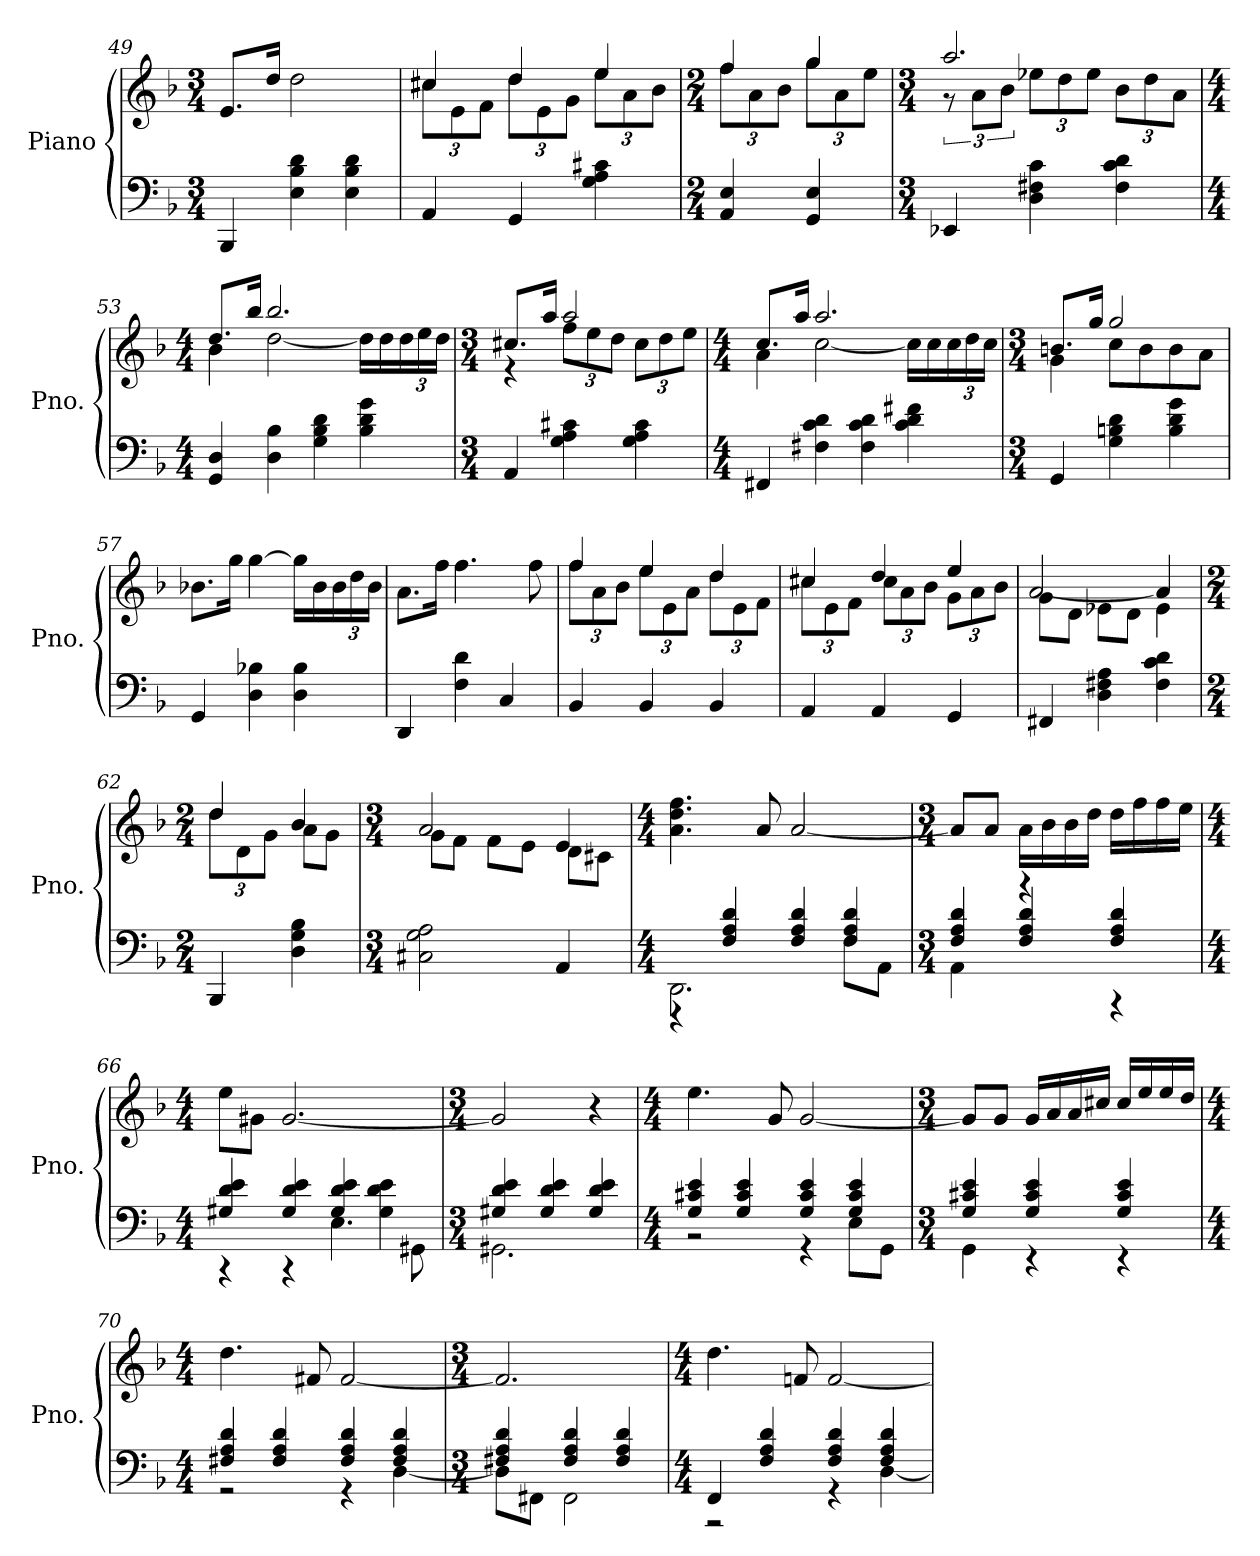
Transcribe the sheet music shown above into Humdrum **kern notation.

**kern	**kern
*part1	*part1
*staff2	*staff1
*I"Piano	*
*I'Pno.	*
*clefF4	*clefG2
*k[b-]	*k[b-]
*M3/4	*M3/4
=49	=49
4BBB-/	8.e/L
.	16dd/Jk
4E\ 4B-\ 4d\	2dd\
4E\ 4B-\ 4d\	.
=50	=50
*	*^
*	*	*Xbrackettup
4AA/	4cc#X/	12cc#\L
.	.	12e\
.	.	12f\J
4GG/	4dd/	12dd\L
.	.	12e\
.	.	12g\J
4G\ 4A\ 4c#X\	4ee/	12ee\L
.	.	12a\
.	.	12b-\J
=51	=51	=51
*M2/4	*M2/4	*
4AA/ 4E/	4ff/	12ff\L
.	.	12a\
.	.	12b-\J
4GG/ 4E/	4gg/	12gg\L
.	.	12a\
.	.	12ee\J
!!LO:LB:g=z	!!
=52	=52	=52
*M3/4	*M3/4	*
*	*	*brackettup
4EE-X/	2.aa/	12r
.	.	12a\L
.	.	12b-\J
*	*	*Xbrackettup
4D\ 4F#X\ 4c\	.	12ee-X\L
.	.	12dd\
.	.	12ee-\J
4F#\ 4c\ 4d\	.	12b-\L
.	.	12dd\
.	.	12a\J
=53	=53	=53
*M4/4	*M4/4	*
4GG/ 4D/	8.dd/L	4b-\
.	16bb-/Jk	.
4D\ 4B-\	2.bb-/	[2dd\
4G\ 4B-\ 4d\	.	.
4B-\ 4d\ 4g\	.	16dd\LL]
.	.	16dd\
.	.	24dd\
.	.	24ee\
.	.	24dd\JJ
=54	=54	=54
*M3/4	*M3/4	*
4AA/	8.cc#X/L	4r
.	16aa/Jk	.
4G\ 4A\ 4c#X\	2aa/	12ff\L
.	.	12ee\
.	.	12dd\J
4G\ 4A\ 4c#\	.	12cc#\L
.	.	12dd\
.	.	12ee\J
!!LO:PB:g=z	!!
=55	=55	=55
*M4/4	*M4/4	*
4FF#X/	8.cc/L	4a\
.	16aa/Jk	.
4F#X\ 4c\ 4d\	2.aa/	[2cc\
4F#\ 4c\ 4d\	.	.
4c\ 4d\ 4f#X\	.	16cc\LL]
.	.	16cc\
.	.	24cc\
.	.	24dd\
.	.	24cc\JJ
=56	=56	=56
*M3/4	*M3/4	*
4GG/	8.bn/L	4g\
.	16gg/Jk	.
4G\ 4Bn\ 4d\	2gg/	8cc\L
.	.	8b\
4B\ 4d\ 4g\	.	8b\
.	.	8a\J
*	*v	*v
=57	=57
4GG/	8.b-X\L
.	16gg\Jk
4D\ 4B-X\	[4gg\
4D\ 4B-\	16gg\LL]
.	16b-\
.	24b-\
.	24dd\
.	24b-\JJ
=58	=58
4DD/	8.a\L
.	16ff\Jk
4F\ 4d\	4.ff\
4C/	.
.	8ff\
=59	=59
*	*^
4BB-/	4ff/	12ff\L
.	.	12a\
.	.	12b-\J
4BB-/	4ee/	12ee\L
.	.	12e\
.	.	12a\J
4BB-/	4dd/	12dd\L
.	.	12e\
.	.	12f\J
!!LO:LB:g=z	!!
=60	=60	=60
4AA/	4cc#X/	12cc#\L
.	.	12e\
.	.	12f\J
4AA/	4dd/	12cc#\L
.	.	12a\
.	.	12b-\J
4GG/	4ee/	12g\L
.	.	12a\
.	.	12b-\J
=61	=61	=61
4FF#X/	8g\L	[2a/
.	8d\J	.
4D\ 4F#X\ 4A\	8e-X\L	.
.	8d\J	.
4F#\ 4c\ 4d\	4e-\	4a/]
=62	=62	=62
*M2/4	*M2/4	*
4BBB-/	4dd/	12dd\L
.	.	12d\
.	.	12g\J
4D\ 4G\ 4B-\	4b-/	8a\L
.	.	8g\J
=63	=63	=63
*M3/4	*M3/4	*
2C#X\ 2G\ 2A\	2a/	8g\L
.	.	8f\J
.	.	8f\L
.	.	8e\J
4AA/	4e/	8d\L
.	.	8c#X\J
*	*v	*v
!!LO:LB:g=z
=64	=64
*M4/4	*M4/4
*^	*
2.DD\	4r	4.a\ 4.dd\ 4.ff\
.	4F/ 4A/ 4d/	.
.	.	8a/
.	4F/ 4A/ 4d/	[2a/
8F\L	4F/ 4A/ 4d/	.
8AA\J	.	.
=65	=65	=65
*M3/4	*	*M3/4
4AA\	4F/ 4A/ 4d/	8a/L]
.	.	8a/J
4r	4F/ 4A/ 4d/	16a\LL
.	.	16b-\
.	.	16b-\
.	.	16dd\JJ
4rAAA	4F/ 4A/ 4d/	16dd\LL
.	.	16ff\
.	.	16ff\
.	.	16ee\JJ
=66	=66	=66
*M4/4	*	*M4/4
4rCC	4G#X/ 4d/ 4e/	8ee\L
.	.	8g#X\J
4rCC	4G#/ 4d/ 4e/	[2.g#/
4.E\	4G#/ 4d/ 4e/	.
.	4G#\ 4d\ 4e\	.
8GG#X\	.	.
=67	=67	=67
*M3/4	*	*M3/4
2.GG#X\	4G#X/ 4d/ 4e/	2g#/]
.	4G#/ 4d/ 4e/	.
.	4G#/ 4d/ 4e/	4r
!!LO:LB:g=z
=68	=68	=68
*M4/4	*	*M4/4
4G/ 4c#X/ 4e/	2r	4.ee\
4G/ 4c#/ 4e/	.	.
.	.	8g/
4G/ 4c#/ 4e/	4r	[2g/
4G/ 4c#/ 4e/	8E\L	.
.	8GG\J	.
=69	=69	=69
*M3/4	*	*M3/4
4G/ 4c#X/ 4e/	4GG\	8g/L]
.	.	8g/J
4G/ 4c#/ 4e/	4r	16g/LL
.	.	16a/
.	.	16a/
.	.	16cc#X/JJ
4G/ 4c#/ 4e/	4r	16cc#/LL
.	.	16ee/
.	.	16ee/
.	.	16dd/JJ
=70	=70	=70
*M4/4	*	*M4/4
4F#X/ 4A/ 4d/	2r	4.dd\
4F#/ 4A/ 4d/	.	.
.	.	8f#X/
4F#/ 4A/ 4d/	4r	[2f#/
4F#/ 4A/ 4d/	[4D\	.
=71	=71	=71
*M3/4	*	*M3/4
4F#X/ 4A/ 4d/	8D\L]	2.f#/]
.	8FF#X\J	.
4F#/ 4A/ 4d/	2FF#\	.
4F#/ 4A/ 4d/	.	.
!!LO:LB:g=z
=72	=72	=72
*M4/4	*	*M4/4
4FF/	2r	4.dd\
4F/ 4A/ 4d/	.	.
.	.	8fn/
4F/ 4A/ 4d/	4r	[2f/
4F/ 4A/ 4d/	[4D\	.
*v	*v	*
=	=
*-	*-
